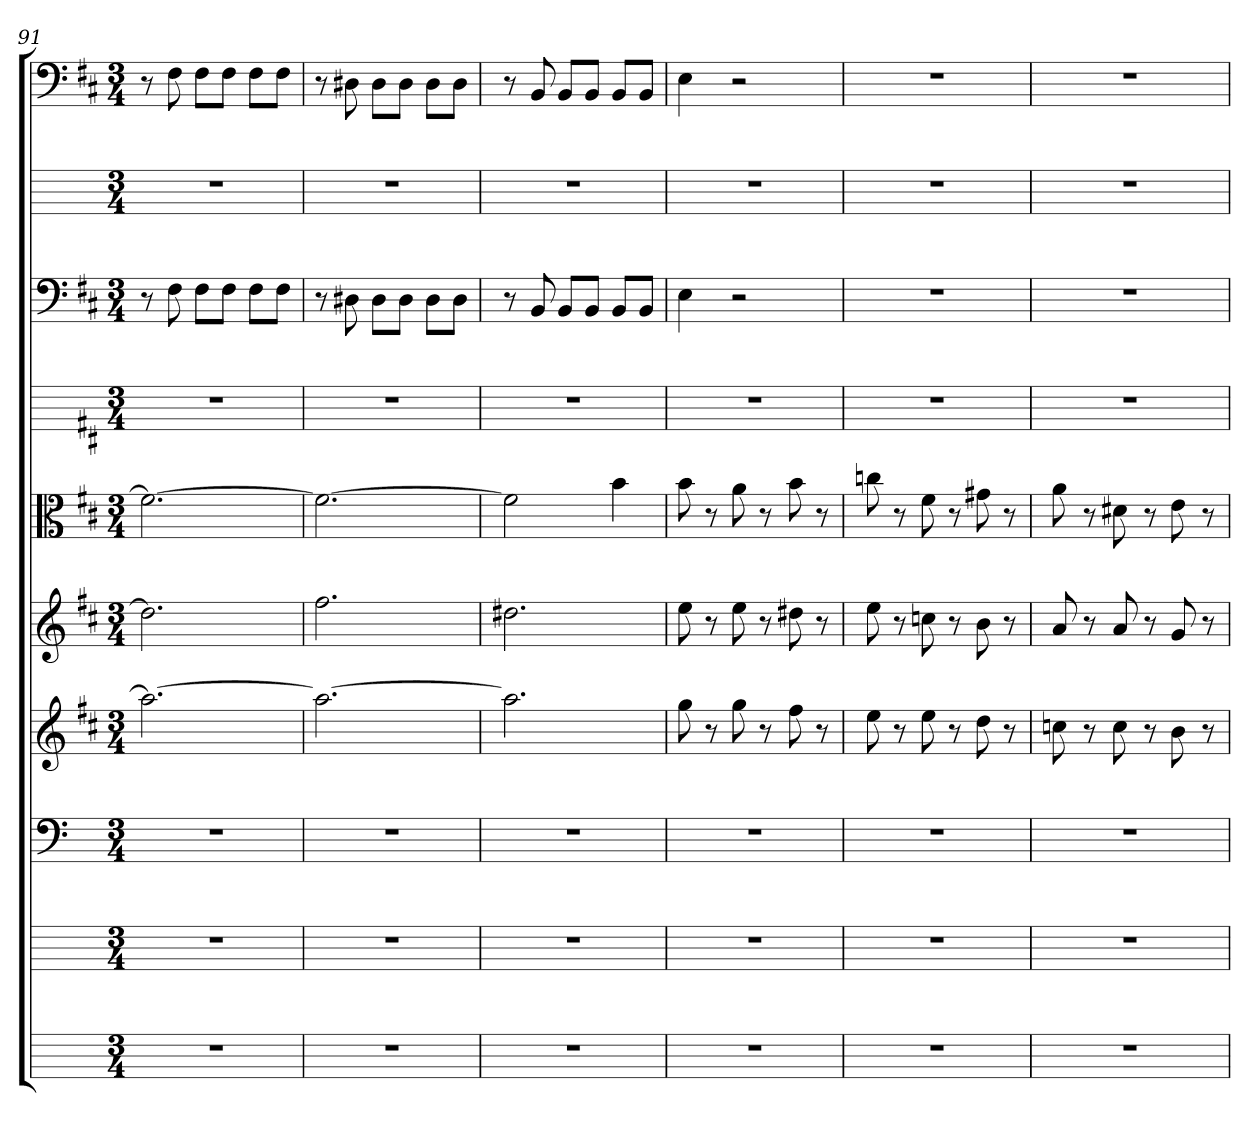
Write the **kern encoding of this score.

**kern	**kern	**kern	**kern	**kern	**kern	**kern	**kern	**kern	**kern
*part10	*part9	*part8	*part7	*part6	*part5	*part4	*part3	*part2	*part1
*staff10	*staff9	*staff8	*staff7	*staff6	*staff5	*staff4	*staff3	*staff2	*staff1
*	*	*clefF4	*	*	*clefC3	*	*clefF4	*	*clefF4
*k[]	*k[]	*k[]	*k[f#c#]	*k[f#c#]	*k[f#c#]	*k[f#c#]	*k[f#c#]	*k[]	*k[f#c#]
*M3/4	*M3/4	*M3/4	*M3/4	*M3/4	*M3/4	*M3/4	*M3/4	*M3/4	*M3/4
=91	=91	=91	=91	=91	=91	=91	=91	=91	=91
2.r	2.r	2.r	2.aa_	2.dd#]	2.f#_	2.r	8r	2.r	8r
.	.	.	.	.	.	.	8F#	.	8F#
.	.	.	.	.	.	.	8F#\L	.	8F#\L
.	.	.	.	.	.	.	8F#\J	.	8F#\J
.	.	.	.	.	.	.	8F#\L	.	8F#\L
.	.	.	.	.	.	.	8F#\J	.	8F#\J
=92	=92	=92	=92	=92	=92	=92	=92	=92	=92
2.r	2.r	2.r	2.aa_	2.ff#	2.f#_	2.r	8r	2.r	8r
.	.	.	.	.	.	.	8D#X	.	8D#X
.	.	.	.	.	.	.	8D#\L	.	8D#\L
.	.	.	.	.	.	.	8D#\J	.	8D#\J
.	.	.	.	.	.	.	8D#\L	.	8D#\L
.	.	.	.	.	.	.	8D#\J	.	8D#\J
=93	=93	=93	=93	=93	=93	=93	=93	=93	=93
2.r	2.r	2.r	2.aa]	2.dd#X	2f#]	2.r	8r	2.r	8r
.	.	.	.	.	.	.	8BB	.	8BB
.	.	.	.	.	.	.	8BB/L	.	8BB/L
.	.	.	.	.	.	.	8BB/J	.	8BB/J
.	.	.	.	.	4b	.	8BB/L	.	8BB/L
.	.	.	.	.	.	.	8BB/J	.	8BB/J
=94	=94	=94	=94	=94	=94	=94	=94	=94	=94
2.r	2.r	2.r	8gg	8ee	8b	2.r	4E	2.r	4E
.	.	.	8r	8r	8r	.	.	.	.
.	.	.	8gg	8ee	8a	.	2r	.	2r
.	.	.	8r	8r	8r	.	.	.	.
.	.	.	8ff#	8dd#X	8b	.	.	.	.
.	.	.	8r	8r	8r	.	.	.	.
=95	=95	=95	=95	=95	=95	=95	=95	=95	=95
2.r	2.r	2.r	8ee	8ee	8ccn	2.r	2.r	2.r	2.r
.	.	.	8r	8r	8r	.	.	.	.
.	.	.	8ee	8ccn	8f#	.	.	.	.
.	.	.	8r	8r	8r	.	.	.	.
.	.	.	8dd	8b	8g#X	.	.	.	.
.	.	.	8r	8r	8r	.	.	.	.
=96	=96	=96	=96	=96	=96	=96	=96	=96	=96
2.r	2.r	2.r	8ccn	8a	8a	2.r	2.r	2.r	2.r
.	.	.	8r	8r	8r	.	.	.	.
.	.	.	8cc	8a	8d#X	.	.	.	.
.	.	.	8r	8r	8r	.	.	.	.
.	.	.	8b	8g	8e	.	.	.	.
.	.	.	8r	8r	8r	.	.	.	.
=	=	=	=	=	=	=	=	=	=
*-	*-	*-	*-	*-	*-	*-	*-	*-	*-
